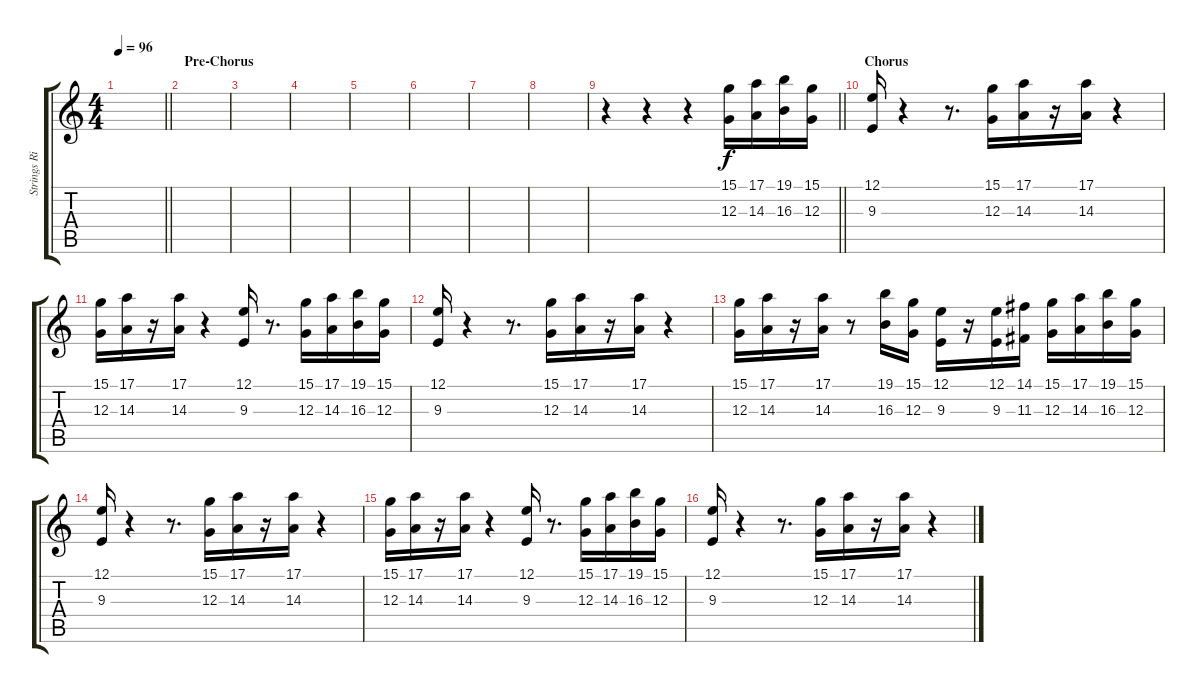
\track ("Strings Riff" "Strings Ri") {instrument stringensemble1}
\staff {score tabs}
\tuning (E4 B3 G3 D3 A2 E2) {hide}
\ts (4 4)
\tempo 96
\clef g2
\barLineRight lightlight
\ks c
|
\section ("" "Pre-Chorus")
|
|
|
|
|
|
|
\barLineRight lightlight
r.4 r.4 r.4 (15.1 12.3).16 (17.1 14.3).16 (19.1 16.3).16 (15.1 12.3).16 |
\section ("" "Chorus")
(12.1 9.3).16 r.4 r.8{d} (15.1 12.3).16 (17.1 14.3).16 r.16 (17.1 14.3).16 r.4 |
(15.1 12.3).16 (17.1 14.3).16 r.16 (17.1 14.3).16 r.4 (12.1 9.3).16 r.8{d} (15.1 12.3).16 (17.1 14.3).16 (19.1 16.3).16 (15.1 12.3).16 |
(12.1 9.3).16 r.4 r.8{d} (15.1 12.3).16 (17.1 14.3).16 r.16 (17.1 14.3).16 r.4 |
(15.1 12.3).16 (17.1 14.3).16 r.16 (17.1 14.3).16 r.8 (19.1 16.3).16 (15.1 12.3).16 (12.1 9.3).16 r.16 (12.1 9.3).16 (14.1 11.3).16 (15.1 12.3).16 (17.1 14.3).16 (19.1 16.3).16 (15.1 12.3).16 |
(12.1 9.3).16 r.4 r.8{d} (15.1 12.3).16 (17.1 14.3).16 r.16 (17.1 14.3).16 r.4 |
(15.1 12.3).16 (17.1 14.3).16 r.16 (17.1 14.3).16 r.4 (12.1 9.3).16 r.8{d} (15.1 12.3).16 (17.1 14.3).16 (19.1 16.3).16 (15.1 12.3).16 |
(12.1 9.3).16 r.4 r.8{d} (15.1 12.3).16 (17.1 14.3).16 r.16 (17.1 14.3).16 r.4
